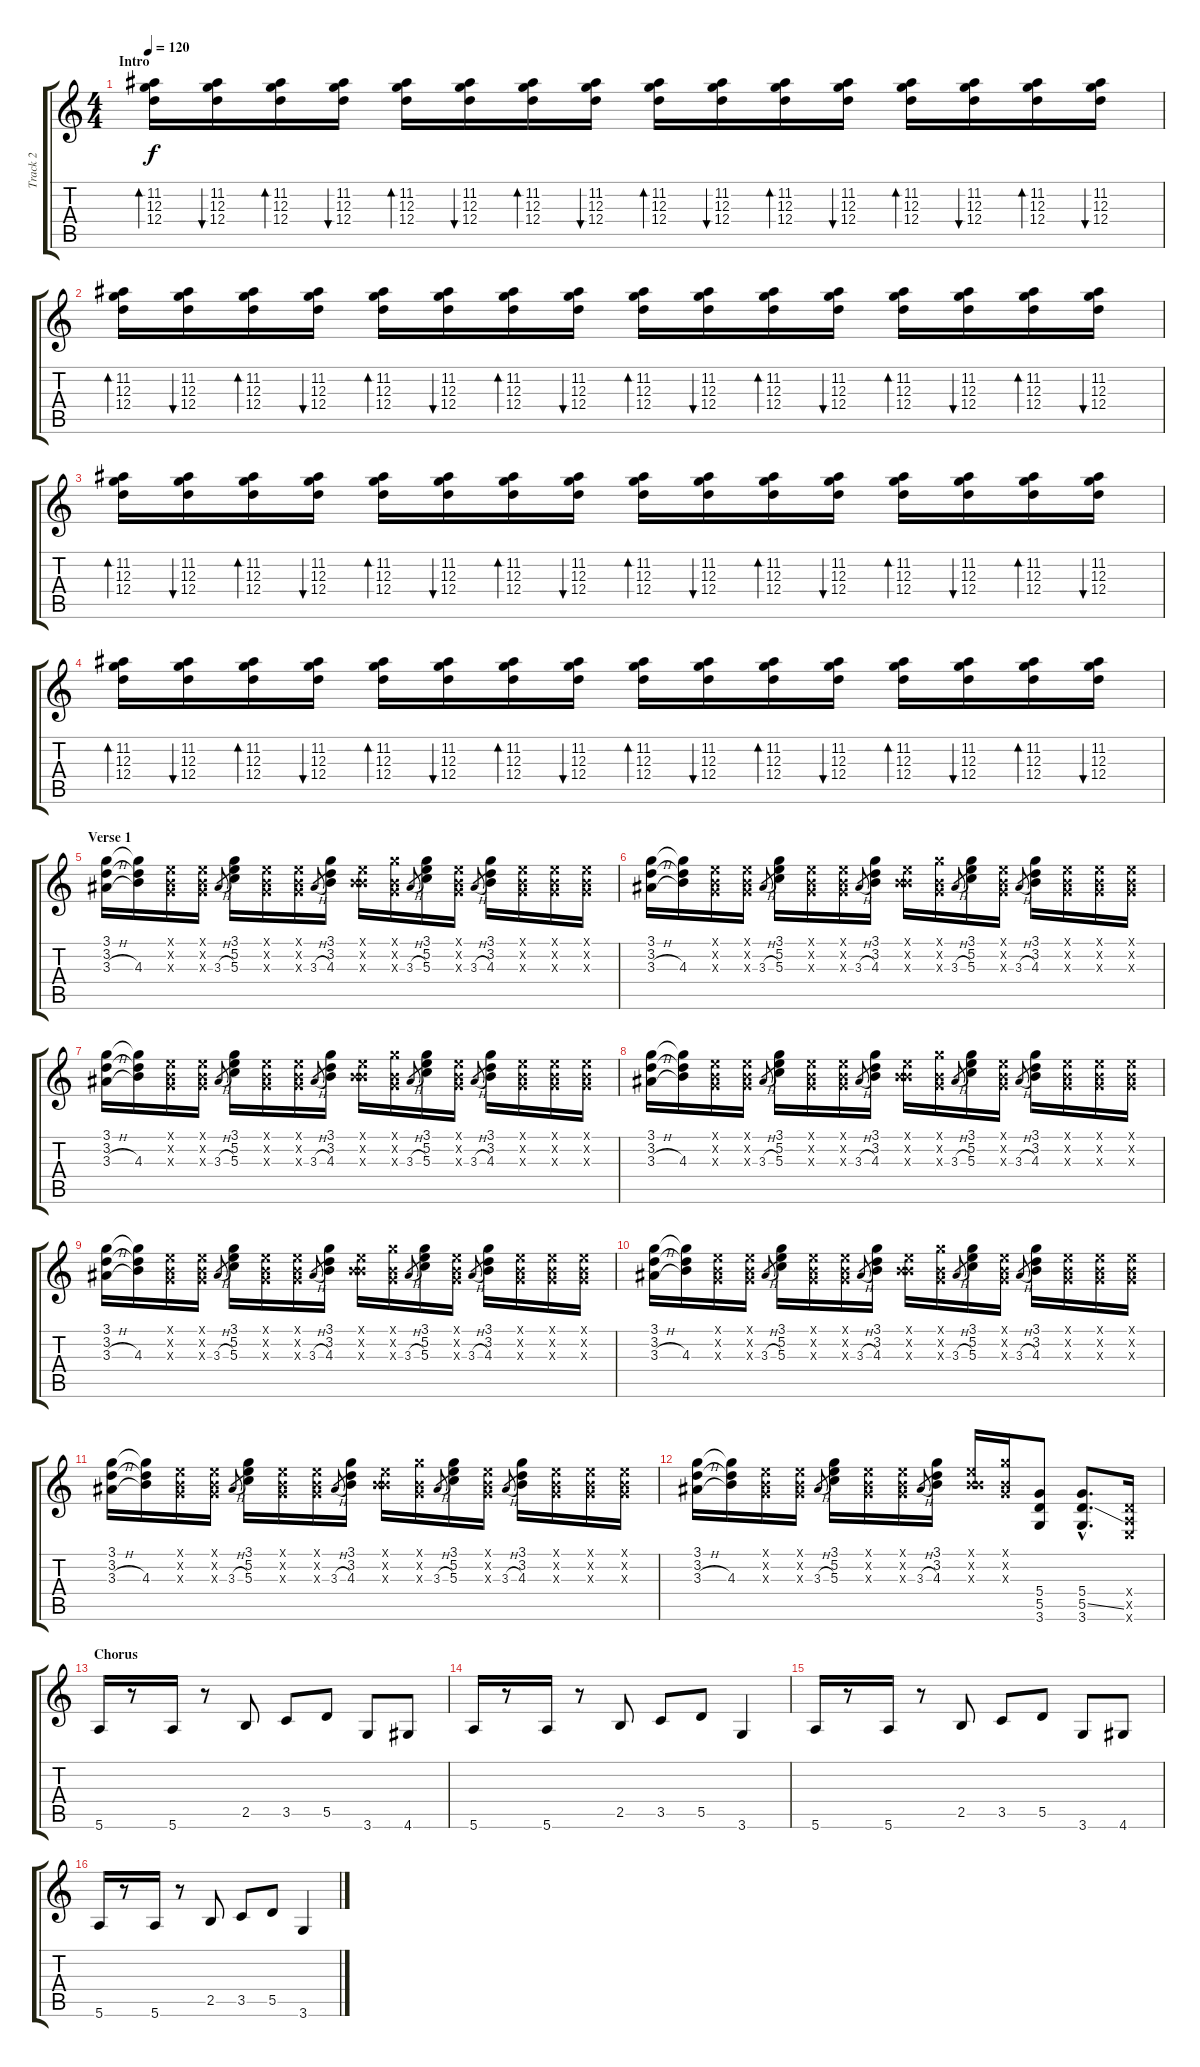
\track ("Track 2" "Track 2") {instrument electricguitarjazz}
\staff {score tabs}
\tuning (E4 B3 G3 D3 A2 E2) {hide}
\ts (4 4)
\section ("" "Intro")
\tempo 120
\clef g2
\ks c
(11.2 12.3 12.4).16{bd 120 dy f instrument electricguitarjazz} (11.2 12.3 12.4).16{bu 120} (11.2 12.3 12.4).16{bd 120} (11.2 12.3 12.4).16{bu 120} (11.2 12.3 12.4).16{bd 120} (11.2 12.3 12.4).16{bu 120} (11.2 12.3 12.4).16{bd 120} (11.2 12.3 12.4).16{bu 120} (11.2 12.3 12.4).16{bd 120} (11.2 12.3 12.4).16{bu 120} (11.2 12.3 12.4).16{bd 120} (11.2 12.3 12.4).16{bu 120} (11.2 12.3 12.4).16{bd 120} (11.2 12.3 12.4).16{bu 120} (11.2 12.3 12.4).16{bd 120} (11.2 12.3 12.4).16{bu 120} |
(11.2 12.3 12.4).16{bd 120} (11.2 12.3 12.4).16{bu 120} (11.2 12.3 12.4).16{bd 120} (11.2 12.3 12.4).16{bu 120} (11.2 12.3 12.4).16{bd 120} (11.2 12.3 12.4).16{bu 120} (11.2 12.3 12.4).16{bd 120} (11.2 12.3 12.4).16{bu 120} (11.2 12.3 12.4).16{bd 120} (11.2 12.3 12.4).16{bu 120} (11.2 12.3 12.4).16{bd 120} (11.2 12.3 12.4).16{bu 120} (11.2 12.3 12.4).16{bd 120} (11.2 12.3 12.4).16{bu 120} (11.2 12.3 12.4).16{bd 120} (11.2 12.3 12.4).16{bu 120} |
(11.2 12.3 12.4).16{bd 120} (11.2 12.3 12.4).16{bu 120} (11.2 12.3 12.4).16{bd 120} (11.2 12.3 12.4).16{bu 120} (11.2 12.3 12.4).16{bd 120} (11.2 12.3 12.4).16{bu 120} (11.2 12.3 12.4).16{bd 120} (11.2 12.3 12.4).16{bu 120} (11.2 12.3 12.4).16{bd 120} (11.2 12.3 12.4).16{bu 120} (11.2 12.3 12.4).16{bd 120} (11.2 12.3 12.4).16{bu 120} (11.2 12.3 12.4).16{bd 120} (11.2 12.3 12.4).16{bu 120} (11.2 12.3 12.4).16{bd 120} (11.2 12.3 12.4).16{bu 120} |
(11.2 12.3 12.4).16{bd 120} (11.2 12.3 12.4).16{bu 120} (11.2 12.3 12.4).16{bd 120} (11.2 12.3 12.4).16{bu 120} (11.2 12.3 12.4).16{bd 120} (11.2 12.3 12.4).16{bu 120} (11.2 12.3 12.4).16{bd 120} (11.2 12.3 12.4).16{bu 120} (11.2 12.3 12.4).16{bd 120} (11.2 12.3 12.4).16{bu 120} (11.2 12.3 12.4).16{bd 120} (11.2 12.3 12.4).16{bu 120} (11.2 12.3 12.4).16{bd 120} (11.2 12.3 12.4).16{bu 120} (11.2 12.3 12.4).16{bd 120} (11.2 12.3 12.4).16{bu 120} |
\section ("" "Verse 1")
(3.1 3.2 3.3{h}).16 (3.1{t} 3.2{t} 4.3).16 (0.1{x} 0.2{x} 0.3{x}).16 (0.1{x} 0.2{x} 0.3{x}).16 3.3{h}.8{gr} (3.1 5.2 5.3).16 (0.1{x} 0.2{x} 0.3{x}).16 (0.1{x} 0.2{x} 0.3{x}).16 3.3{h}.8{gr} (3.1 3.2 4.3).16 (0.1{x} 0.2{x} 4.3{x}).16 (3.1{x} 0.2{x} 0.3{x}).16 3.3{h}.8{gr} (3.1 5.2 5.3).16 (0.1{x} 0.2{x} 0.3{x}).16 3.3{h}.8{gr} (3.1 3.2 4.3).16 (0.1{x} 0.2{x} 0.3{x}).16 (0.1{x} 0.2{x} 0.3{x}).16 (0.1{x} 0.2{x} 0.3{x}).16 |
(3.1 3.2 3.3{h}).16 (3.1{t} 3.2{t} 4.3).16 (0.1{x} 0.2{x} 0.3{x}).16 (0.1{x} 0.2{x} 0.3{x}).16 3.3{h}.8{gr} (3.1 5.2 5.3).16 (0.1{x} 0.2{x} 0.3{x}).16 (0.1{x} 0.2{x} 0.3{x}).16 3.3{h}.8{gr} (3.1 3.2 4.3).16 (0.1{x} 0.2{x} 4.3{x}).16 (3.1{x} 0.2{x} 0.3{x}).16 3.3{h}.8{gr} (3.1 5.2 5.3).16 (0.1{x} 0.2{x} 0.3{x}).16 3.3{h}.8{gr} (3.1 3.2 4.3).16 (0.1{x} 0.2{x} 0.3{x}).16 (0.1{x} 0.2{x} 0.3{x}).16 (0.1{x} 0.2{x} 0.3{x}).16 |
(3.1 3.2 3.3{h}).16 (3.1{t} 3.2{t} 4.3).16 (0.1{x} 0.2{x} 0.3{x}).16 (0.1{x} 0.2{x} 0.3{x}).16 3.3{h}.8{gr} (3.1 5.2 5.3).16 (0.1{x} 0.2{x} 0.3{x}).16 (0.1{x} 0.2{x} 0.3{x}).16 3.3{h}.8{gr} (3.1 3.2 4.3).16 (0.1{x} 0.2{x} 4.3{x}).16 (3.1{x} 0.2{x} 0.3{x}).16 3.3{h}.8{gr} (3.1 5.2 5.3).16 (0.1{x} 0.2{x} 0.3{x}).16 3.3{h}.8{gr} (3.1 3.2 4.3).16 (0.1{x} 0.2{x} 0.3{x}).16 (0.1{x} 0.2{x} 0.3{x}).16 (0.1{x} 0.2{x} 0.3{x}).16 |
(3.1 3.2 3.3{h}).16 (3.1{t} 3.2{t} 4.3).16 (0.1{x} 0.2{x} 0.3{x}).16 (0.1{x} 0.2{x} 0.3{x}).16 3.3{h}.8{gr} (3.1 5.2 5.3).16 (0.1{x} 0.2{x} 0.3{x}).16 (0.1{x} 0.2{x} 0.3{x}).16 3.3{h}.8{gr} (3.1 3.2 4.3).16 (0.1{x} 0.2{x} 4.3{x}).16 (3.1{x} 0.2{x} 0.3{x}).16 3.3{h}.8{gr} (3.1 5.2 5.3).16 (0.1{x} 0.2{x} 0.3{x}).16 3.3{h}.8{gr} (3.1 3.2 4.3).16 (0.1{x} 0.2{x} 0.3{x}).16 (0.1{x} 0.2{x} 0.3{x}).16 (0.1{x} 0.2{x} 0.3{x}).16 |
(3.1 3.2 3.3{h}).16 (3.1{t} 3.2{t} 4.3).16 (0.1{x} 0.2{x} 0.3{x}).16 (0.1{x} 0.2{x} 0.3{x}).16 3.3{h}.8{gr} (3.1 5.2 5.3).16 (0.1{x} 0.2{x} 0.3{x}).16 (0.1{x} 0.2{x} 0.3{x}).16 3.3{h}.8{gr} (3.1 3.2 4.3).16 (0.1{x} 0.2{x} 4.3{x}).16 (3.1{x} 0.2{x} 0.3{x}).16 3.3{h}.8{gr} (3.1 5.2 5.3).16 (0.1{x} 0.2{x} 0.3{x}).16 3.3{h}.8{gr} (3.1 3.2 4.3).16 (0.1{x} 0.2{x} 0.3{x}).16 (0.1{x} 0.2{x} 0.3{x}).16 (0.1{x} 0.2{x} 0.3{x}).16 |
(3.1 3.2 3.3{h}).16 (3.1{t} 3.2{t} 4.3).16 (0.1{x} 0.2{x} 0.3{x}).16 (0.1{x} 0.2{x} 0.3{x}).16 3.3{h}.8{gr} (3.1 5.2 5.3).16 (0.1{x} 0.2{x} 0.3{x}).16 (0.1{x} 0.2{x} 0.3{x}).16 3.3{h}.8{gr} (3.1 3.2 4.3).16 (0.1{x} 0.2{x} 4.3{x}).16 (3.1{x} 0.2{x} 0.3{x}).16 3.3{h}.8{gr} (3.1 5.2 5.3).16 (0.1{x} 0.2{x} 0.3{x}).16 3.3{h}.8{gr} (3.1 3.2 4.3).16 (0.1{x} 0.2{x} 0.3{x}).16 (0.1{x} 0.2{x} 0.3{x}).16 (0.1{x} 0.2{x} 0.3{x}).16 |
(3.1 3.2 3.3{h}).16 (3.1{t} 3.2{t} 4.3).16 (0.1{x} 0.2{x} 0.3{x}).16 (0.1{x} 0.2{x} 0.3{x}).16 3.3{h}.8{gr} (3.1 5.2 5.3).16 (0.1{x} 0.2{x} 0.3{x}).16 (0.1{x} 0.2{x} 0.3{x}).16 3.3{h}.8{gr} (3.1 3.2 4.3).16 (0.1{x} 0.2{x} 4.3{x}).16 (3.1{x} 0.2{x} 0.3{x}).16 3.3{h}.8{gr} (3.1 5.2 5.3).16 (0.1{x} 0.2{x} 0.3{x}).16 3.3{h}.8{gr} (3.1 3.2 4.3).16 (0.1{x} 0.2{x} 0.3{x}).16 (0.1{x} 0.2{x} 0.3{x}).16 (0.1{x} 0.2{x} 0.3{x}).16 |
(3.1 3.2 3.3{h}).16 (3.1{t} 3.2{t} 4.3).16 (0.1{x} 0.2{x} 0.3{x}).16 (0.1{x} 0.2{x} 0.3{x}).16 3.3{h}.8{gr} (3.1 5.2 5.3).16 (0.1{x} 0.2{x} 0.3{x}).16 (0.1{x} 0.2{x} 0.3{x}).16 3.3{h}.8{gr} (3.1 3.2 4.3).16 (0.1{x} 0.2{x} 4.3{x}).16 (3.1{x} 0.2{x} 0.3{x}).16 (5.4 5.5 3.6).8{volume 14 instrument distortionguitar} (5.4{hac} 5.5{ss hac} 3.6{hac}).8{d} (0.4{x} 0.5{x} 0.6{x}).16 |
\section ("" "Chorus")
5.6.16 r.8 5.6.16 r.8 2.5.8 3.5.8 5.5.8 3.6.8 4.6.8 |
5.6.16 r.8 5.6.16 r.8 2.5.8 3.5.8 5.5.8 3.6.4 |
5.6.16 r.8 5.6.16 r.8 2.5.8 3.5.8 5.5.8 3.6.8 4.6.8 |
5.6.16 r.8 5.6.16 r.8 2.5.8 3.5.8 5.5.8 3.6.4
